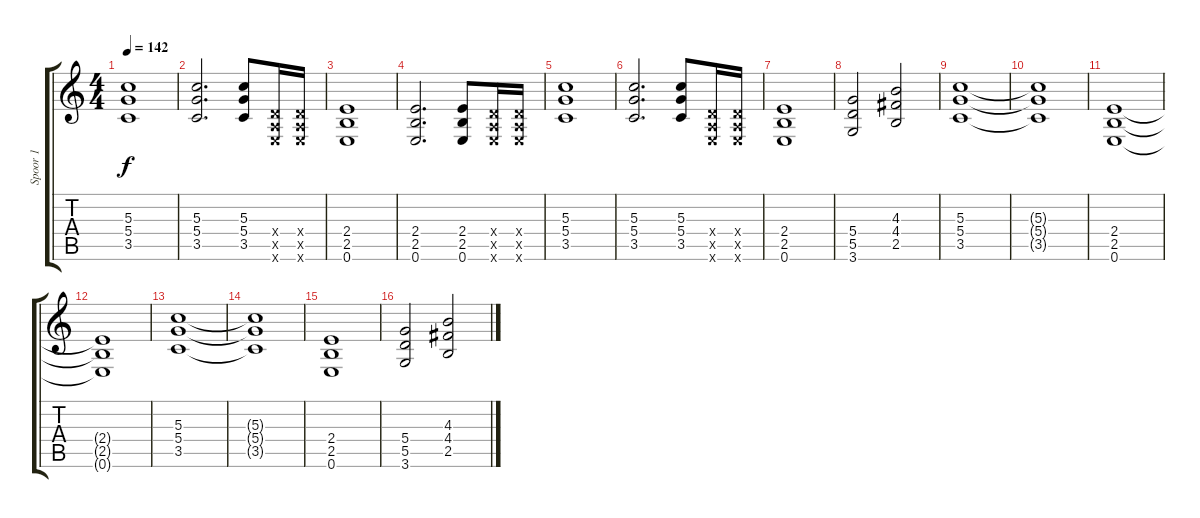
\track ("Spoor 1" "Spoor 1") {instrument distortionguitar}
\staff {score tabs}
\tuning (E4 B3 G3 D3 A2 E2) {hide}
\ts (4 4)
\tempo 142
\clef g2
\ks c
(5.3 5.4 3.5).1{dy f} |
(5.3 5.4 3.5).2{d} (5.3 5.4 3.5).8 (0.4{x} 0.5{x} 0.6{x}).16 (0.4{x} 0.5{x} 0.6{x}).16 |
(2.4 2.5 0.6).1 |
(2.4 2.5 0.6).2{d} (2.4 2.5 0.6).8 (0.4{x} 0.5{x} 0.6{x}).16 (0.4{x} 0.5{x} 0.6{x}).16 |
(5.3 5.4 3.5).1 |
(5.3 5.4 3.5).2{d} (5.3 5.4 3.5).8 (0.4{x} 0.5{x} 0.6{x}).16 (0.4{x} 0.5{x} 0.6{x}).16 |
(2.4 2.5 0.6).1 |
(5.4 5.5 3.6).2 (4.3 4.4 2.5).2 |
(5.3 5.4 3.5).1 |
(5.3{t} 5.4{t} 3.5{t}).1 |
(2.4 2.5 0.6).1 |
(2.4{t} 2.5{t} 0.6{t}).1 |
(5.3 5.4 3.5).1 |
(5.3{t} 5.4{t} 3.5{t}).1 |
(2.4 2.5 0.6).1 |
(5.4 5.5 3.6).2 (4.3 4.4 2.5).2
